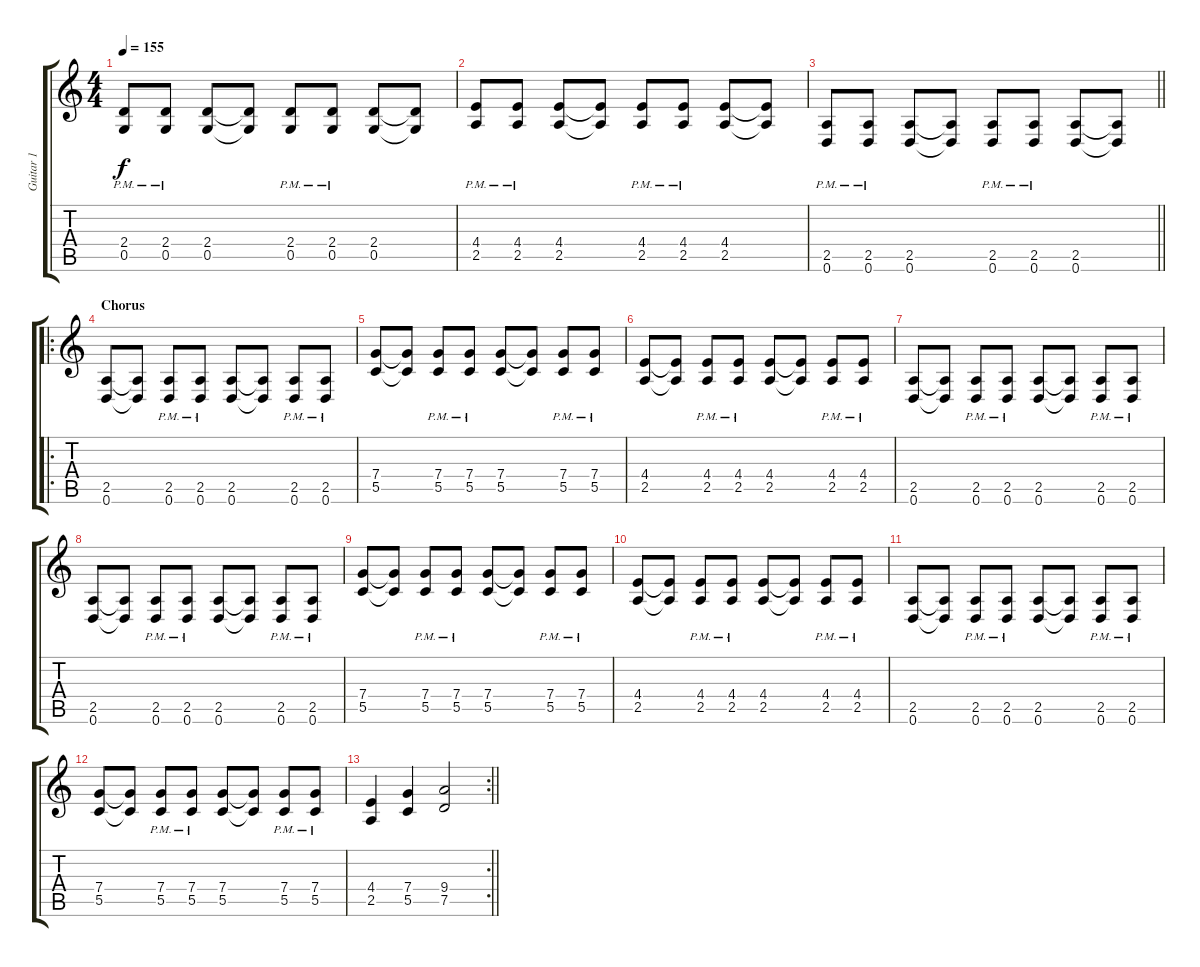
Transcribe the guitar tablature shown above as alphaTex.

\track ("Guitar 1" "Guitar 1") {instrument distortionguitar}
\staff {score tabs}
\tuning (D4 A3 F3 C3 G2 D2) {hide}
\ts (4 4)
\tempo 155
\clef g2
\ks c
(2.4{pm} 0.5{pm}).8{dy f} (2.4{pm} 0.5{pm}).8 (2.4 0.5).8 (2.4{t} 0.5{t}).8 (2.4{pm} 0.5{pm}).8 (2.4{pm} 0.5{pm}).8 (2.4 0.5).8 (2.4{t} 0.5{t}).8 |
(4.4{pm} 2.5{pm}).8 (4.4{pm} 2.5{pm}).8 (4.4 2.5).8 (4.4{t} 2.5{t}).8 (4.4{pm} 2.5{pm}).8 (4.4{pm} 2.5{pm}).8 (4.4 2.5).8 (4.4{t} 2.5{t}).8 |
\barLineRight lightlight
(2.5{pm} 0.6{pm}).8 (2.5{pm} 0.6{pm}).8 (2.5 0.6).8 (2.5{t} 0.6{t}).8 (2.5{pm} 0.6{pm}).8 (2.5{pm} 0.6{pm}).8 (2.5 0.6).8 (2.5{t} 0.6{t}).8 |
\ro
\section ("" "Chorus")
(2.5 0.6).8 (2.5{t} 0.6{t}).8 (2.5{pm} 0.6{pm}).8 (2.5{pm} 0.6{pm}).8 (2.5 0.6).8 (2.5{t} 0.6{t}).8 (2.5{pm} 0.6{pm}).8 (2.5{pm} 0.6{pm}).8 |
(7.4 5.5).8 (7.4{t} 5.5{t}).8 (7.4{pm} 5.5{pm}).8 (7.4{pm} 5.5{pm}).8 (7.4 5.5).8 (7.4{t} 5.5{t}).8 (7.4{pm} 5.5{pm}).8 (7.4{pm} 5.5{pm}).8 |
(4.4 2.5).8 (4.4{t} 2.5{t}).8 (4.4{pm} 2.5{pm}).8 (4.4{pm} 2.5{pm}).8 (4.4 2.5).8 (4.4{t} 2.5{t}).8 (4.4{pm} 2.5{pm}).8 (4.4{pm} 2.5{pm}).8 |
(2.5 0.6).8 (2.5{t} 0.6{t}).8 (2.5{pm} 0.6{pm}).8 (2.5{pm} 0.6{pm}).8 (2.5 0.6).8 (2.5{t} 0.6{t}).8 (2.5{pm} 0.6{pm}).8 (2.5{pm} 0.6{pm}).8 |
(2.5 0.6).8 (2.5{t} 0.6{t}).8 (2.5{pm} 0.6{pm}).8 (2.5{pm} 0.6{pm}).8 (2.5 0.6).8 (2.5{t} 0.6{t}).8 (2.5{pm} 0.6{pm}).8 (2.5{pm} 0.6{pm}).8 |
(7.4 5.5).8 (7.4{t} 5.5{t}).8 (7.4{pm} 5.5{pm}).8 (7.4{pm} 5.5{pm}).8 (7.4 5.5).8 (7.4{t} 5.5{t}).8 (7.4{pm} 5.5{pm}).8 (7.4{pm} 5.5{pm}).8 |
(4.4 2.5).8 (4.4{t} 2.5{t}).8 (4.4{pm} 2.5{pm}).8 (4.4{pm} 2.5{pm}).8 (4.4 2.5).8 (4.4{t} 2.5{t}).8 (4.4{pm} 2.5{pm}).8 (4.4{pm} 2.5{pm}).8 |
(2.5 0.6).8 (2.5{t} 0.6{t}).8 (2.5{pm} 0.6{pm}).8 (2.5{pm} 0.6{pm}).8 (2.5 0.6).8 (2.5{t} 0.6{t}).8 (2.5{pm} 0.6{pm}).8 (2.5{pm} 0.6{pm}).8 |
(7.4 5.5).8 (7.4{t} 5.5{t}).8 (7.4{pm} 5.5{pm}).8 (7.4{pm} 5.5{pm}).8 (7.4 5.5).8 (7.4{t} 5.5{t}).8 (7.4{pm} 5.5{pm}).8 (7.4{pm} 5.5{pm}).8 |
\rc 2
\barLineRight lightlight
(4.4 2.5).4 (7.4 5.5).4 (9.4 7.5).2
